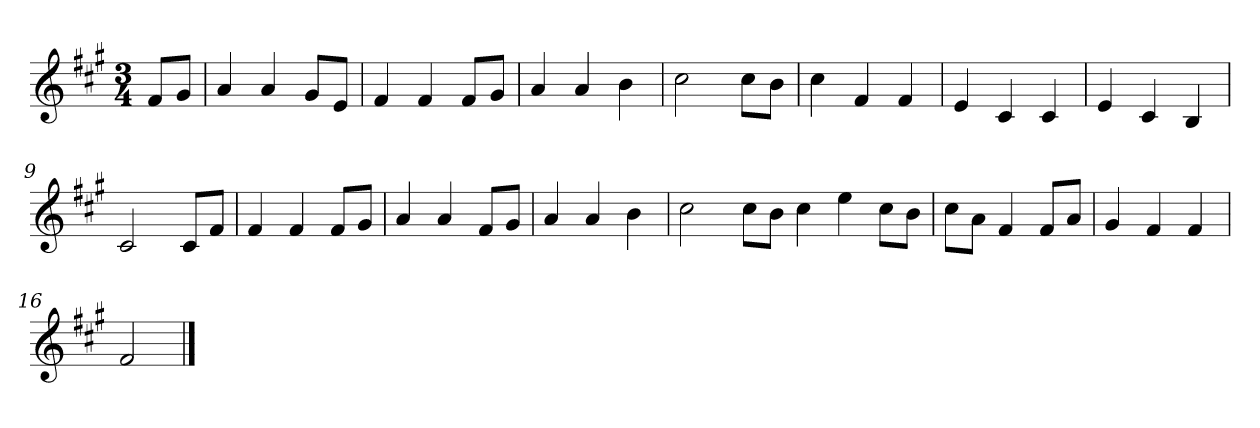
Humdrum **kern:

**kern
*part1
*staff1
*clefG2
*k[f#c#g#]
*f#:
*M3/4
=1
8f#/L
8g#/J
=2
4a/
4a/
8g#/L
8e/J
=3
4f#/
4f#/
8f#/L
8g#/J
=4
4a/
4a/
4b\
=5
2cc#\
8cc#\L
8b\J
=6
4cc#\
4f#/
4f#/
=7
4e/
4c#/
4c#/
=8
4e/
4c#/
4B/
=9
2c#/
8c#/L
8f#/J
=10
4f#/
4f#/
8f#/L
8g#/J
=11
4a/
4a/
8f#/L
8g#/J
!!LO:LB:g=z
=12
4a/
4a/
4b\
=13
2cc#\
8cc#\L
8b\J
4cc#\
4ee\
8cc#\L
8b\J
=14
8cc#\L
8a\J
4f#/
8f#/L
8a/J
=15
4g#/
4f#/
4f#/
=16
2f#/
==
*-
